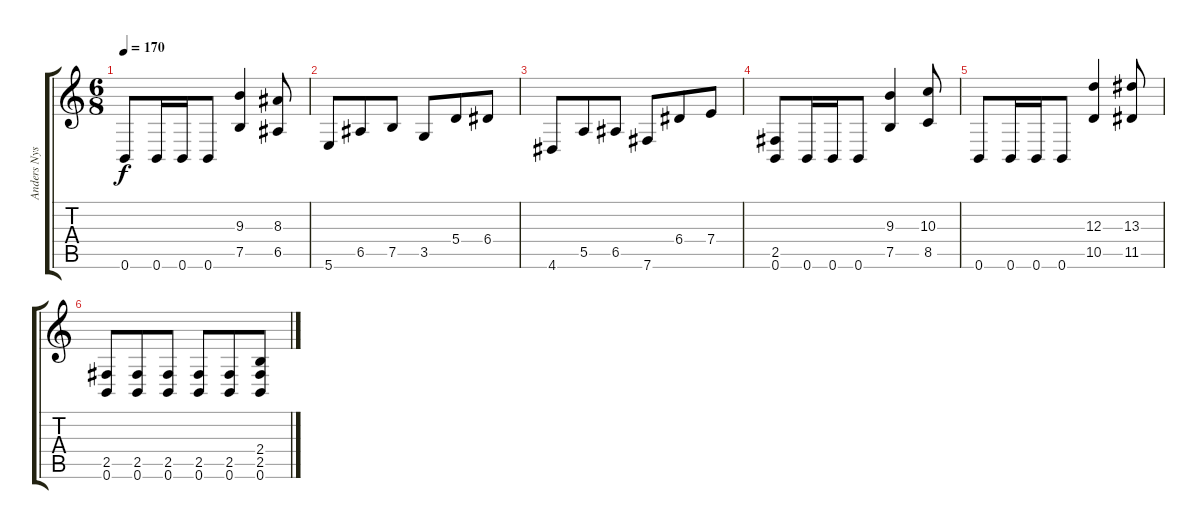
\track ("Anders Nystrom" "Anders Nys") {instrument distortionguitar}
\staff {score tabs}
\tuning (B3 Gb3 D3 A2 E2 B1) {hide}
\ts (6 8)
\tempo 170
\clef g2
\ks c
0.6.8{dy f} 0.6.16 0.6.16 0.6.8 (9.3 7.5).4 (8.3 6.5).8 |
5.6.8 6.5.8 7.5.8 3.5.8 5.4.8 6.4.8 |
4.6.8 5.5.8 6.5.8 7.6.8 6.4.8 7.4.8 |
(2.5 0.6).8 0.6.16 0.6.16 0.6.8 (9.3 7.5).4 (10.3 8.5).8 |
0.6.8 0.6.16 0.6.16 0.6.8 (12.3 10.5).4 (13.3 11.5).8 |
(2.5 0.6).8 (2.5 0.6).8 (2.5 0.6).8 (2.5 0.6).8 (2.5 0.6).8 (2.4 2.5 0.6).8
